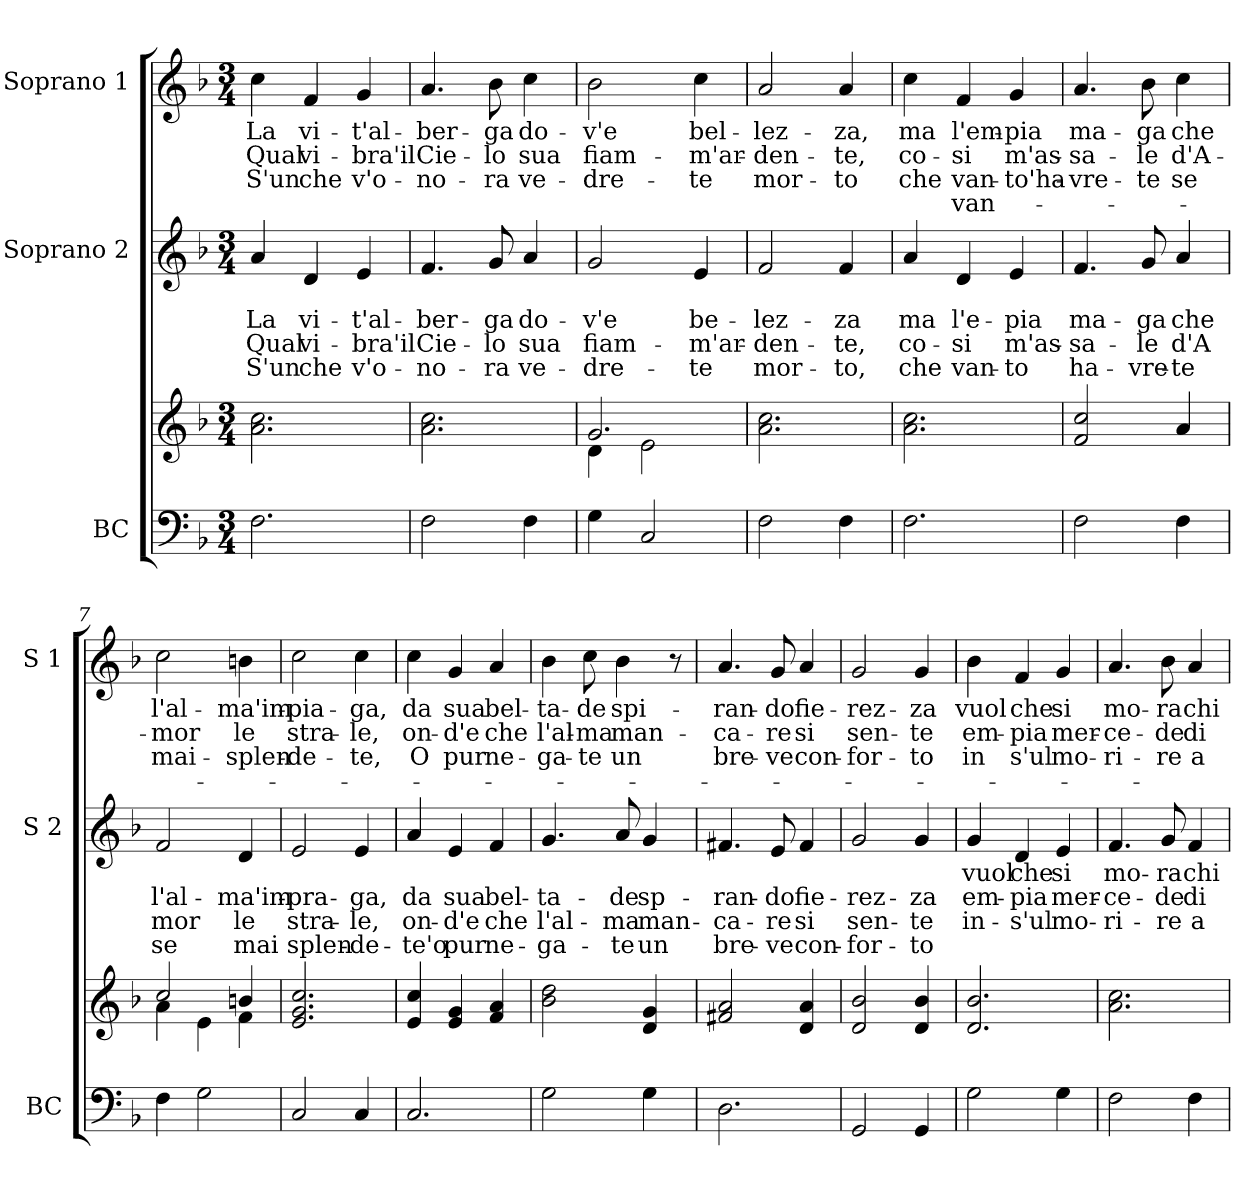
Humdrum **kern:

**kern	**kern	**kern	**text	**text	**text	**text	**kern	**text	**text	**text	**text
*part3	*part3	*part2	*part2	*part2	*part2	*part2	*part1	*part1	*part1	*part1	*part1
*staff4	*staff3	*staff2	*staff2	*staff2	*staff2	*staff2	*staff1	*staff1	*staff1	*staff1	*staff1
*I"BC	*	*I"Soprano 2	*	*	*	*	*I"Soprano 1	*	*	*	*
*I'BC	*	*I'S 2	*	*	*	*	*I'S 1	*	*	*	*
*clefF4	*clefG2	*clefG2	*	*	*	*	*clefG2	*	*	*	*
*k[b-]	*k[b-]	*k[b-]	*	*	*	*	*k[b-]	*	*	*	*
*F:	*F:	*F:	*	*	*	*	*F:	*	*	*	*
*M3/4	*M3/4	*M3/4	*	*	*	*	*M3/4	*	*	*	*
=1	=1	=1	=1	=1	=1	=1	=1	=1	=1	=1	=1
2.F\	2.a\ 2.cc\	4a/	.	La	Qual	S'un	4cc\	La	Qual	S'un	.
.	.	4d/	.	vi-	vi-	che	4f/	vi-	vi-	che	.
.	.	4e/	.	-t'al-	-bra'il	v'o-	4g/	-t'al-	-bra'il	v'o-	.
=2	=2	=2	=2	=2	=2	=2	=2	=2	=2	=2	=2
2F\	2.a\ 2.cc\	4.f/	.	-ber-	Cie-	-no-	4.a/	-ber-	Cie-	-no-	.
.	.	8g/	.	-ga	-lo	-ra	8b-\	-ga	-lo	-ra	.
4F\	.	4a/	.	do-	sua	ve-	4cc\	do-	sua	ve-	.
=3	=3	=3	=3	=3	=3	=3	=3	=3	=3	=3	=3
*	*^	*	*	*	*	*	*	*	*	*	*
4G\	2.g/	4d\	2g/	.	-v'e	fiam-	-dre-	2b-\	-v'e	fiam-	-dre-	.
2C/	.	2e\	.	.	.	.	.	.	.	.	.	.
.	.	.	4e/	.	be-	-m'ar-	-te	4cc\	bel-	-m'ar-	-te	.
*	*v	*v	*	*	*	*	*	*	*	*	*	*
=4	=4	=4	=4	=4	=4	=4	=4	=4	=4	=4	=4
2F\	2.a\ 2.cc\	2f/	.	-lez-	-den-	mor-	2a/	-lez-	-den-	mor-	.
4F\	.	4f/	.	-za	-te,	-to,	4a/	-za,	-te,	-to	.
=5	=5	=5	=5	=5	=5	=5	=5	=5	=5	=5	=5
2.F\	2.a\ 2.cc\	4a/	.	ma	co-	che	4cc\	ma	co-	che	.
.	.	4d/	.	l'e-	-si	van-	4f/	l'em-	-si	van-	van-
.	.	4e/	.	-pia	m'as-	-to	4g/	-pia	m'as-	-to'ha-	.
=6	=6	=6	=6	=6	=6	=6	=6	=6	=6	=6	=6
2F\	2f/ 2cc/	4.f/	.	ma-	-sa-	ha-	4.a/	ma-	-sa-	-vre-	.
.	.	8g/	.	-ga	-le	-vre-	8b-\	-ga	-le	-te	.
4F\	4a/	4a/	.	che	d'A	-te	4cc\	che	d'A-	se	.
!!LO:LB:g=z
=7	=7	=7	=7	=7	=7	=7	=7	=7	=7	=7	=7
*	*^	*	*	*	*	*	*	*	*	*	*
4F\	2cc/	4a\	2f/	.	l'al-	mor	se	2cc\	l'al-	-mor	mai-	.
2G\	.	4e\	.	.	.	.	.	.	.	.	.	.
.	4bn/	4f\	4d/	.	-ma'im-	le	mai	4bn\	-ma'im-	le	-splen-	.
*	*v	*v	*	*	*	*	*	*	*	*	*	*
=8	=8	=8	=8	=8	=8	=8	=8	=8	=8	=8	=8
2C/	2.e/ 2.g/ 2.cc/	2e/	.	-pra-	stra-	splen-	2cc\	-pia-	stra-	-de-	.
4C/	.	4e/	.	-ga,	-le,	-de-	4cc\	-ga,	-le,	-te,	.
=9	=9	=9	=9	=9	=9	=9	=9	=9	=9	=9	=9
2.C/	4e/ 4cc/	4a/	.	da	on-	-te'o	4cc\	da	on-	O	.
.	4e/ 4g/	4e/	.	sua	-d'e	pur	4g/	sua	-d'e	pur	.
.	4f/ 4a/	4f/	.	bel-	che	ne-	4a/	bel-	che	ne-	.
=10	=10	=10	=10	=10	=10	=10	=10	=10	=10	=10	=10
2G\	2b-\ 2dd\	4.g/	.	-ta-	l'al-	-ga-	4b-\	-ta-	l'al-	-ga-	.
.	.	.	.	.	.	.	8cc\	-de	-ma	-te	.
.	.	8a/	.	-de	-ma	-te	4b-\	spi-	man-	un	.
4G\	4d/ 4g/	4g/	.	sp-	man-	un	.	.	.	.	.
.	.	.	.	.	.	.	8r	.	.	.	.
=11	=11	=11	=11	=11	=11	=11	=11	=11	=11	=11	=11
2.D\	2f#X/ 2a/	4.f#X/	.	-ran-	-ca-	bre-	4.a/	-ran-	-ca-	bre-	.
.	.	8e/	.	-do	-re	-ve	8g/	-do	-re	-ve	.
.	4d/ 4a/	4f#/	.	fie-	si	con-	4a/	fie-	si	con-	.
=12	=12	=12	=12	=12	=12	=12	=12	=12	=12	=12	=12
2GG/	2d/ 2b-/	2g/	.	-rez-	sen-	-for-	2g/	-rez-	sen-	-for-	.
4GG/	4d/ 4b-/	4g/	.	-za	-te	-to	4g/	-za	-te	-to	.
!!LO:PB:g=z
=13	=13	=13	=13	=13	=13	=13	=13	=13	=13	=13	=13
2G\	2.d/ 2.b-/	4g/	vuol	em-	in-	.	4b-\	vuol	em-	in	.
.	.	4d/	che	-pia	-s'ul	.	4f/	che	-pia	s'ul	.
4G\	.	4e/	si	mer-	mo-	.	4g/	si	mer-	mo-	.
=14	=14	=14	=14	=14	=14	=14	=14	=14	=14	=14	=14
2F\	2.a\ 2.cc\	4.f/	mo-	-ce-	-ri-	.	4.a/	mo-	-ce-	-ri-	.
.	.	8g/	-ra	-de	-re	.	8b-\	-ra	-de	-re	.
4F\	.	4f/	chi	di	a	.	4a/	chi	di	a	.
=	=	=	=	=	=	=	=	=	=	=	=
*-	*-	*-	*-	*-	*-	*-	*-	*-	*-	*-	*-
